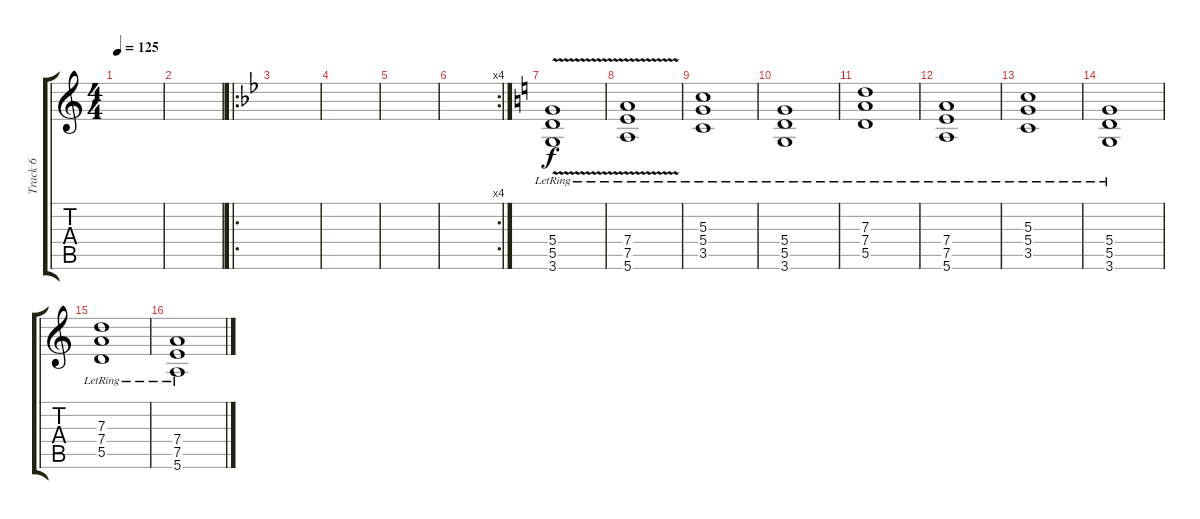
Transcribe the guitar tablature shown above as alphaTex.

\track ("Track 6" "Track 6") {instrument distortionguitar}
\staff {score tabs}
\tuning (E4 B3 G3 D3 A2 E2) {hide}
\ts (4 4)
\tempo 125
\clef g2
\ks c
|
|
\ro
\ks bb
|
|
|
\rc 4
|
\ks c
(5.4{v lr} 5.5 3.6).1 |
(7.4{v lr} 7.5 5.6).1 |
(5.3{lr} 5.4{lr} 3.5{lr}).1 |
(5.4{lr} 5.5{lr} 3.6{lr}).1 |
(7.3{lr} 7.4{lr} 5.5{lr}).1 |
(7.4{lr} 7.5{lr} 5.6{lr}).1 |
(5.3{lr} 5.4{lr} 3.5{lr}).1 |
(5.4{lr} 5.5{lr} 3.6{lr}).1 |
(7.3{lr} 7.4{lr} 5.5{lr}).1 |
(7.4{lr} 7.5{lr} 5.6{lr}).1
